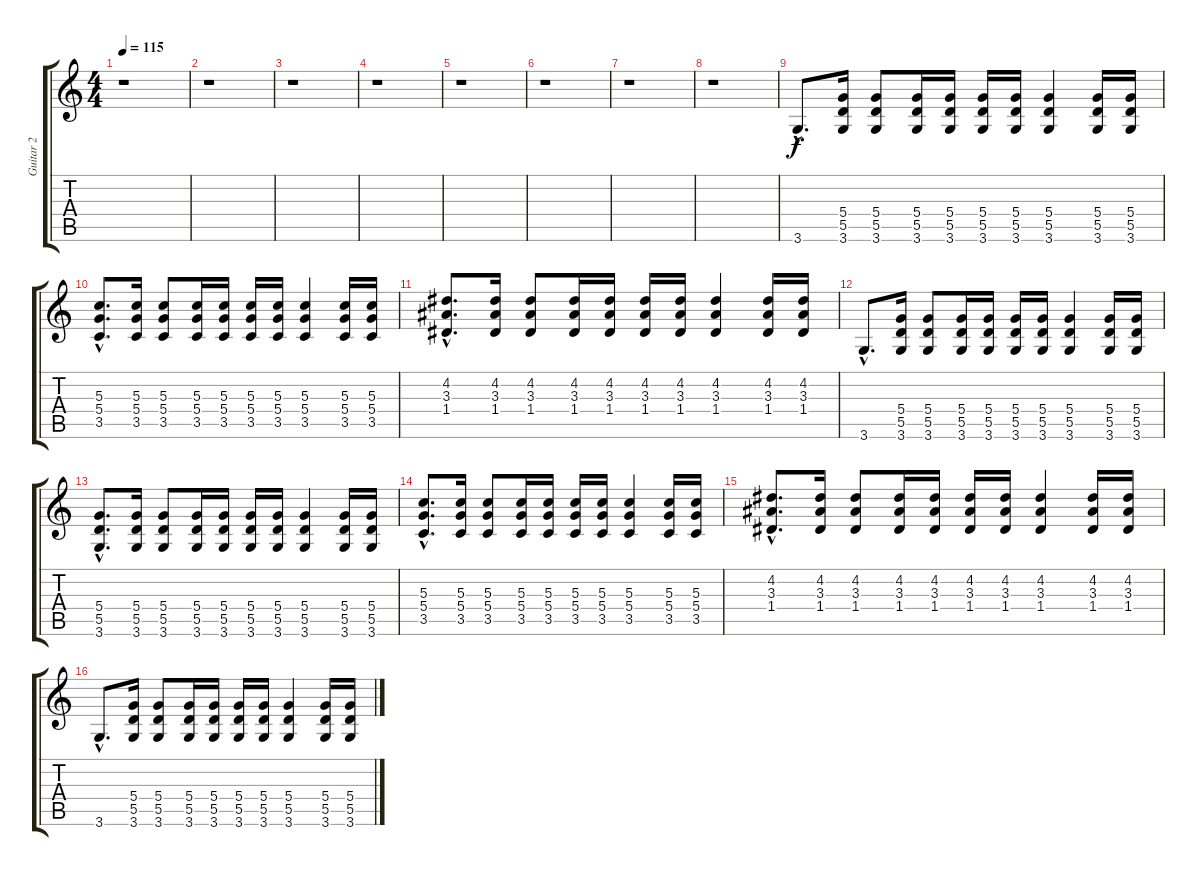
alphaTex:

\track ("Guitar 2" "Guitar 2") {instrument overdrivenguitar}
\staff {score tabs}
\tuning (E4 B3 G3 D3 A2 E2) {hide}
\ts (4 4)
\tempo 115
\clef g2
\ks c
r.1{dy f} |
r.1 |
r.1 |
r.1 |
r.1 |
r.1 |
r.1 |
r.1 |
3.6{hac}.8{d} (5.4 5.5 3.6).16 (5.4 5.5 3.6).8 (5.4 5.5 3.6).16 (5.4 5.5 3.6).16 (5.4 5.5 3.6).16 (5.4 5.5 3.6).16 (5.4 5.5 3.6).4 (5.4 5.5 3.6).16 (5.4 5.5 3.6).16 |
(5.3{hac} 5.4{hac} 3.5{hac}).8{d} (5.3 5.4 3.5).16 (5.3 5.4 3.5).8 (5.3 5.4 3.5).16 (5.3 5.4 3.5).16 (5.3 5.4 3.5).16 (5.3 5.4 3.5).16 (5.3 5.4 3.5).4 (5.3 5.4 3.5).16 (5.3 5.4 3.5).16 |
(4.2{hac} 3.3{hac} 1.4{hac}).8{d} (4.2 3.3 1.4).16 (4.2 3.3 1.4).8 (4.2 3.3 1.4).16 (4.2 3.3 1.4).16 (4.2 3.3 1.4).16 (4.2 3.3 1.4).16 (4.2 3.3 1.4).4 (4.2 3.3 1.4).16 (4.2 3.3 1.4).16 |
3.6{hac}.8{d} (5.4 5.5 3.6).16 (5.4 5.5 3.6).8 (5.4 5.5 3.6).16 (5.4 5.5 3.6).16 (5.4 5.5 3.6).16 (5.4 5.5 3.6).16 (5.4 5.5 3.6).4 (5.4 5.5 3.6).16 (5.4 5.5 3.6).16 |
(5.4{hac} 5.5{hac} 3.6{hac}).8{d} (5.4 5.5 3.6).16 (5.4 5.5 3.6).8 (5.4 5.5 3.6).16 (5.4 5.5 3.6).16 (5.4 5.5 3.6).16 (5.4 5.5 3.6).16 (5.4 5.5 3.6).4 (5.4 5.5 3.6).16 (5.4 5.5 3.6).16 |
(5.3{hac} 5.4{hac} 3.5{hac}).8{d} (5.3 5.4 3.5).16 (5.3 5.4 3.5).8 (5.3 5.4 3.5).16 (5.3 5.4 3.5).16 (5.3 5.4 3.5).16 (5.3 5.4 3.5).16 (5.3 5.4 3.5).4 (5.3 5.4 3.5).16 (5.3 5.4 3.5).16 |
(4.2{hac} 3.3{hac} 1.4{hac}).8{d} (4.2 3.3 1.4).16 (4.2 3.3 1.4).8 (4.2 3.3 1.4).16 (4.2 3.3 1.4).16 (4.2 3.3 1.4).16 (4.2 3.3 1.4).16 (4.2 3.3 1.4).4 (4.2 3.3 1.4).16 (4.2 3.3 1.4).16 |
3.6{hac}.8{d} (5.4 5.5 3.6).16 (5.4 5.5 3.6).8 (5.4 5.5 3.6).16 (5.4 5.5 3.6).16 (5.4 5.5 3.6).16 (5.4 5.5 3.6).16 (5.4 5.5 3.6).4 (5.4 5.5 3.6).16 (5.4 5.5 3.6).16
